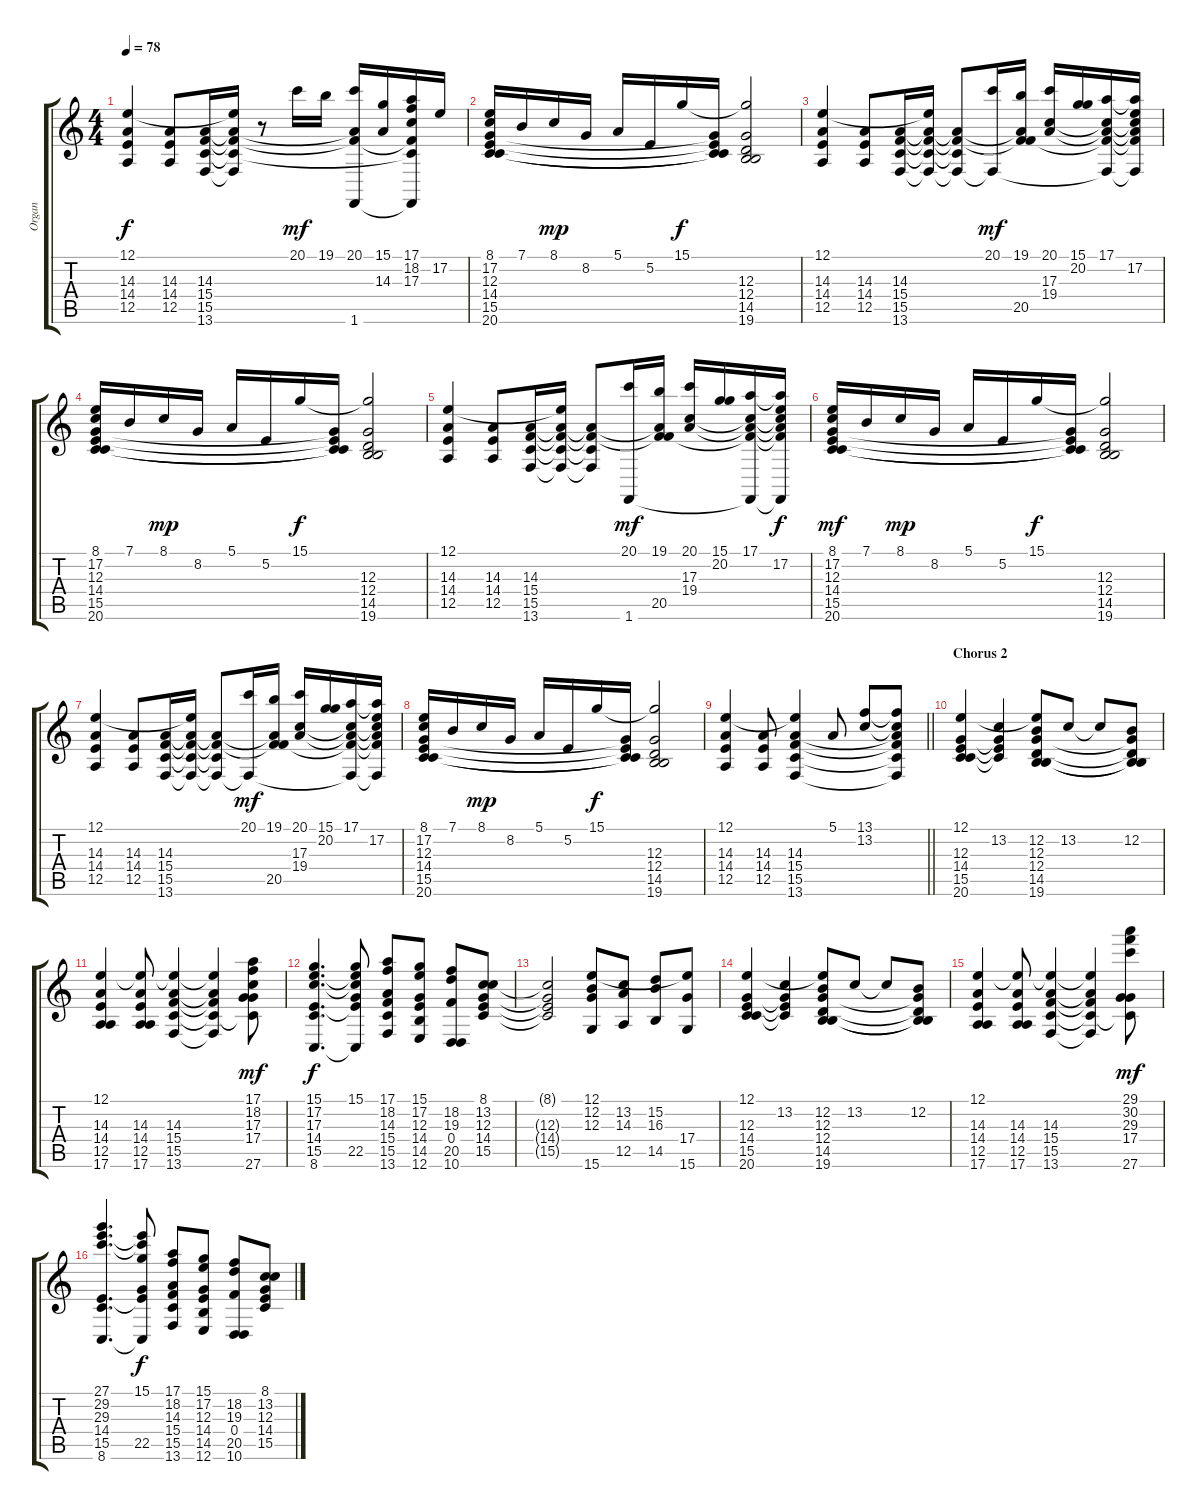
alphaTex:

\track ("Organ" "Organ") {instrument rockorgan}
\staff {score tabs}
\tuning (E4 B3 G3 D3 A2 E2) {hide}
\ts (4 4)
\tempo 78
\clef g2
\ks c
(12.1 14.3 14.4 12.5).4{dy f} (14.3 14.4 12.5).8 (14.3 15.4 15.5 13.6).16 (12.1{t} 14.3{t} 15.4{t} 15.5{t} 13.6{t}).16 r.8 20.1.16{dy mf} 19.1.16 (20.1 14.3{t} 15.4{t} 1.6).16 (15.1 14.3).16 (17.1 18.2 17.3 15.4{t} 15.5{t} 1.6{t}).16 17.2.16 |
(8.1 17.2 12.3 14.4 15.5 20.6).16 7.1.16 8.1.16{dy mp} 8.2.16 5.1.16 5.2.16 15.1.16{dy f} (12.3{t} 14.4{t} 15.5{t} 20.6{t}).16 (15.1{t} 12.3 12.4 14.5 19.6).2 |
(12.1 14.3 14.4 12.5).4 (14.3 14.4 12.5).8 (14.3 15.4 15.5 13.6).16 (12.1{t} 14.3{t} 15.4{t} 15.5{t} 13.6{t}).16 (14.3{t} 15.4{t} 15.5{t} 13.6{t}).8 (20.1 13.6{t}).16{dy mf} (19.1 14.3{t} 15.4{t} 20.5).16 (20.1 17.3 19.4).16 (15.1 20.2).16 (17.1 17.3{t} 19.4{t} 20.5{t} 13.6{t}).16 (17.1{t} 17.2 17.3{t} 19.4{t} 20.5{t} 13.6{t}).16 |
(8.1 17.2 12.3 14.4 15.5 20.6).16 7.1.16 8.1.16{dy mp} 8.2.16 5.1.16 5.2.16 15.1.16{dy f} (12.3{t} 14.4{t} 15.5{t} 20.6{t}).16 (15.1{t} 12.3 12.4 14.5 19.6).2 |
(12.1 14.3 14.4 12.5).4 (14.3 14.4 12.5).8 (14.3 15.4 15.5 13.6).16 (12.1{t} 14.3{t} 15.4{t} 15.5{t} 13.6{t}).16 (14.3{t} 15.4{t} 15.5{t} 13.6{t}).8 (20.1 1.6).16{dy mf} (19.1 14.3{t} 15.4{t} 20.5).16 (20.1 17.3 19.4).16 (15.1 20.2).16 (17.1 17.3{t} 19.4{t} 20.5{t} 1.6{t}).16 (17.1{t} 17.2 17.3{t} 19.4{t} 20.5{t} 1.6{t}).16{dy f} |
(8.1 17.2 12.3 14.4 15.5 20.6).16{dy mf} 7.1.16 8.1.16{dy mp} 8.2.16 5.1.16 5.2.16 15.1.16{dy f} (12.3{t} 14.4{t} 15.5{t} 20.6{t}).16 (15.1{t} 12.3 12.4 14.5 19.6).2 |
(12.1 14.3 14.4 12.5).4 (14.3 14.4 12.5).8 (14.3 15.4 15.5 13.6).16 (12.1{t} 14.3{t} 15.4{t} 15.5{t} 13.6{t}).16 (14.3{t} 15.4{t} 15.5{t} 13.6{t}).8 (20.1 13.6{t}).16{dy mf} (19.1 14.3{t} 15.4{t} 20.5).16 (20.1 17.3 19.4).16 (15.1 20.2).16 (17.1 17.3{t} 19.4{t} 20.5{t} 13.6{t}).16 (17.1{t} 17.2 17.3{t} 19.4{t} 20.5{t} 13.6{t}).16 |
(8.1 17.2 12.3 14.4 15.5 20.6).16 7.1.16 8.1.16{dy mp} 8.2.16 5.1.16 5.2.16 15.1.16{dy f} (12.3{t} 14.4{t} 15.5{t} 20.6{t}).16 (15.1{t} 12.3 12.4 14.5 19.6).2 |
\barLineRight lightlight
(12.1 14.3 14.4 12.5).4 (14.3 14.4 12.5).8 (12.1{t} 14.3 15.4 15.5 13.6).4 5.1.8 (13.1 13.2).8 (13.1{t} 13.2{t} 14.3{t} 15.4{t} 15.5{t} 13.6{t}).8 |
\section ("" "Chorus 2")
(12.1 12.3 14.4 15.5 20.6).4 (13.2 12.3{t} 14.4{t} 15.5{t}).4 (12.1{t} 12.2 12.3 12.4 14.5 19.6).8 13.2.8 13.2{t}.8 (12.2 12.3{t} 12.4{t} 14.5{t} 19.6{t}).8 |
(12.1 14.3 14.4 12.5 17.6).4 (12.1{t} 14.3 14.4 12.5 17.6).8 (12.1{t} 14.3 15.4 15.5 13.6).4 (12.1{t} 14.3{t} 15.4{t} 15.5{t} 13.6{t}).4 (17.1 18.2 17.3 17.4 15.5{t} 27.6).8{dy mf} |
(15.1 17.2 17.3 14.4 15.5 8.6).4{d dy f} (15.1 17.2{t} 17.3{t} 14.4{t} 22.5 8.6{t}).8 (17.1 18.2 14.3 15.4 15.5 13.6).8 (15.1 17.2 12.3 14.4 14.5 12.6).8 (18.2 19.3 0.4 20.5 10.6).8 (8.1 13.2 12.3 14.4 15.5).8 |
(8.1{t} 12.3{t} 14.4{t} 15.5{t}).2 (12.1 12.2 12.3 15.6).8 (13.2 14.3 12.5).8 (15.2 16.3 14.5).8 (12.1{t} 17.4 15.6).8 |
(12.1 12.3 14.4 15.5 20.6).4 (13.2 12.3{t} 14.4{t} 15.5{t}).4 (12.1{t} 12.2 12.3 12.4 14.5 19.6).8 13.2.8 13.2{t}.8 (12.2 12.3{t} 12.4{t} 14.5{t} 19.6{t}).8 |
(12.1 14.3 14.4 12.5 17.6).4 (12.1{t} 14.3 14.4 12.5 17.6).8 (12.1{t} 14.3 15.4 15.5 13.6).4 (12.1{t} 14.3{t} 15.4{t} 15.5{t} 13.6{t}).4 (29.1 30.2 29.3 17.4 15.5{t} 27.6).8{dy mf} |
(27.1 29.2 29.3 14.4 15.5 8.6).4{d} (15.1 29.2{t} 29.3{t} 14.4{t} 22.5 8.6{t}).8{dy f} (17.1 18.2 14.3 15.4 15.5 13.6).8 (15.1 17.2 12.3 14.4 14.5 12.6).8 (18.2 19.3 0.4 20.5 10.6).8 (8.1 13.2 12.3 14.4 15.5).8
